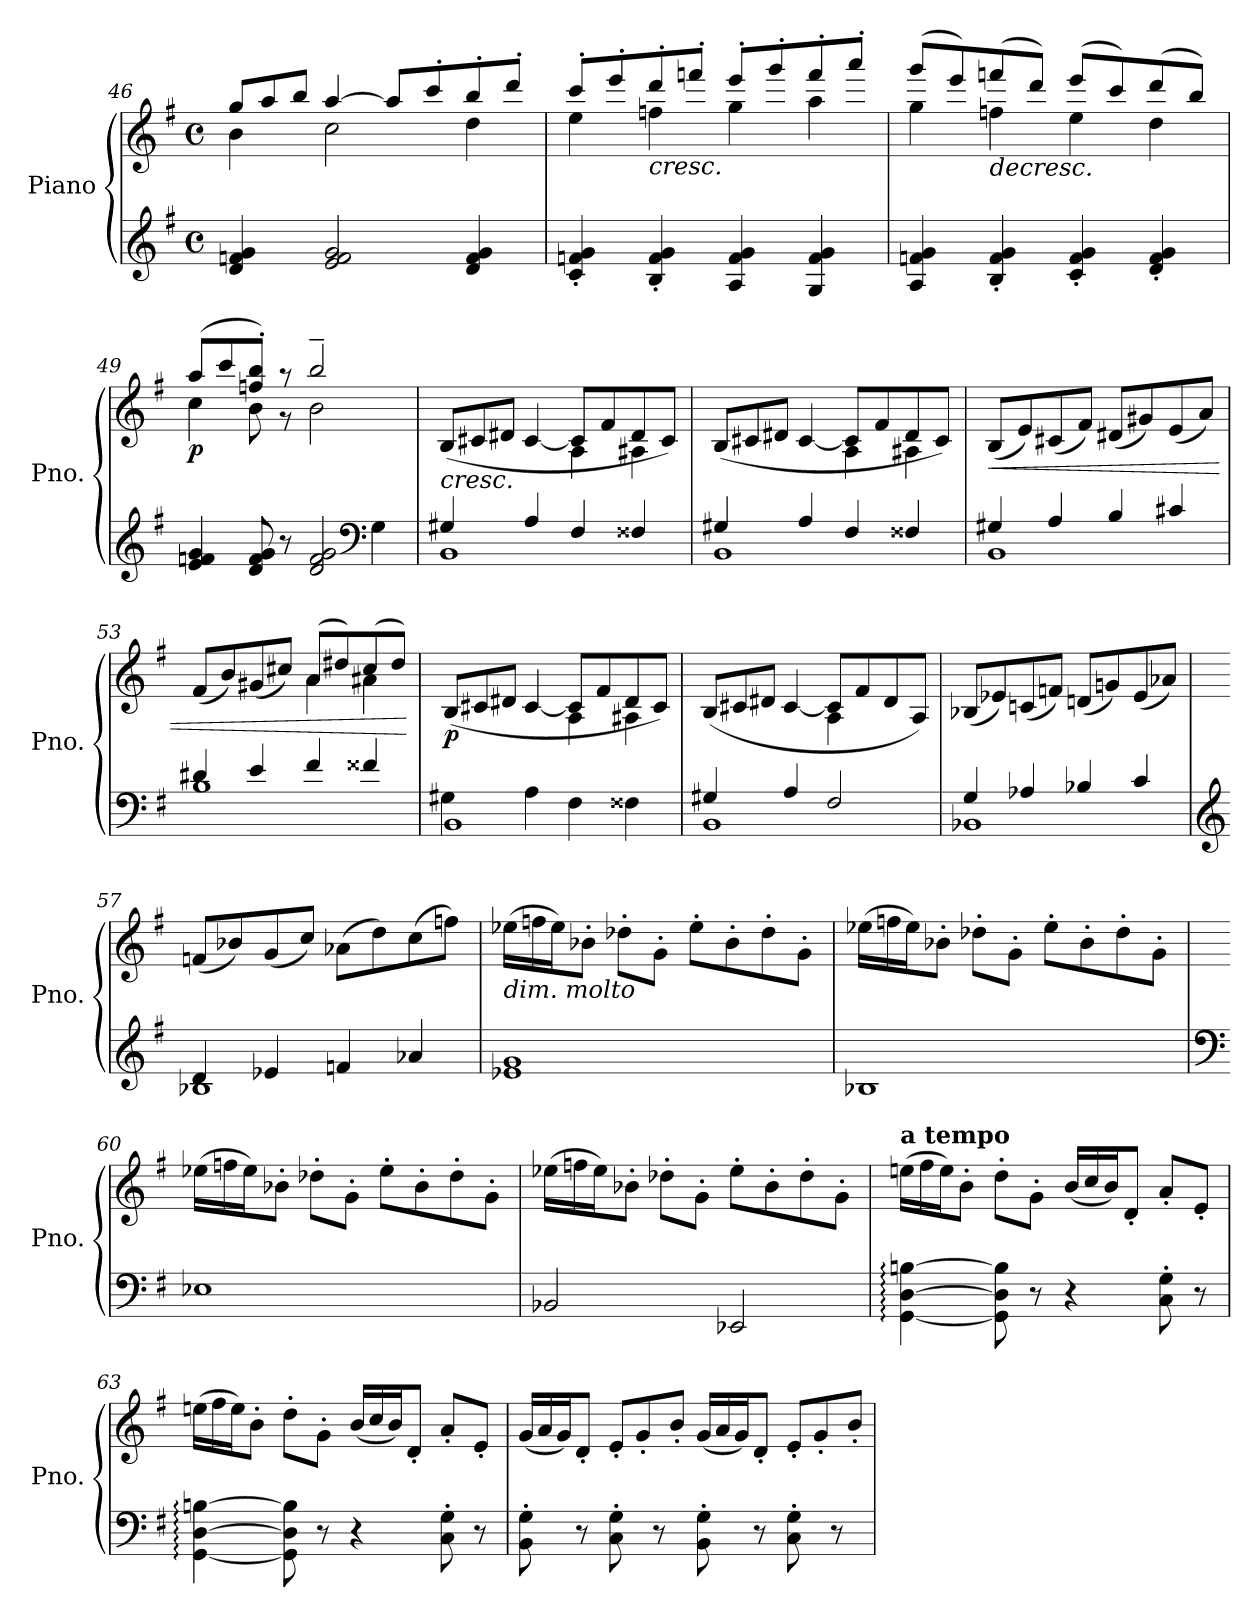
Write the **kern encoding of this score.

**kern	**kern	**dynam
*part1	*part1	*part1
*staff2	*staff1	*staff1/2
*I"Piano	*	*
*I'Pno.	*	*
*clefG2	*clefG2	*
*k[f#]	*k[f#]	*
*M4/4	*M4/4	*
*met(c)	*met(c)	*
*	*Xtuplet	*
=46	=46	=46
*	*^	*
4d/ 4fn/ 4g/	12gg/L	4b\	.
.	12aa/	.	.
.	12bb/J	.	.
2e/ 2f/ 2g/	[4aa/	2cc\	.
.	8aa/L]	.	.
.	8ccc'/	.	.
4d/ 4f/ 4g/	8bb'/	4dd\	.
.	8ddd'/J	.	.
=47	=47	=47	=47
4c/' 4fn/' 4g/'	8ccc'/L	4ee\	.
.	8eee'/	.	.
!	!	!	!LO:HP:b
4B/' 4f/' 4g/'	8ddd'/	4ffn\	<
.	8fffn'/J	.	.
4A/ 4f/ 4g/	8eee'/L	4gg\	.
.	8ggg'/	.	.
4G/ 4f/ 4g/	8fff'/	4aa\	.
.	8aaa'/J	.	.
=48	=48	=48	=48
4A/ 4fn/ 4g/	(>8ggg/L	4gg\	.
.	8eee/)	.	.
!	!	!	!LO:HP:b
4B/' 4f/' 4g/'	(>8fffn/	4ffn\	>
.	8ddd/J)	.	.
4c/' 4f/' 4g/'	(>8eee/L	4ee\	.
.	8ccc/)	.	.
4d/' 4f/' 4g/'	(>8ddd/	4dd\	.
.	8bb/J)	.	.
*	*v	*v	*
.	.	[
=49	=49	=49
*^	*^	*
!	!	!	!	!LO:DY:b
4e/ 4fn/ 4g/	2.ryy	(>8aa/L	4cc\	p
.	.	8ccc/	.	.
8d/ 8f/ 8g/	.	8ffn/' 8bb/'J)	8b\	.
8r	.	8r	8r	.
2d/ 2f/ 2g/	.	2bb~/	2b\	.
*clefF4	*	*	*	*
.	4G\	.	.	.
!!LO:PB:g=z	!!
=50	=50	=50	=50	=50
!	!	!	!	!LO:HP:b
4G#X/	1BB	(>12B/L	2rcyy	<
.	.	12c#X/	.	.
.	.	12d#X/J	.	.
4A/	.	[4c#/	.	.
4F#/	.	8c#/L]	4A\	.
.	.	8f#/	.	]
4F##X/	.	8d#/	4A#X\	.
.	.	8c#/J)	.	.
=51	=51	=51	=51	=51
4G#X/	1BB	(>12B/L	2rcyy	.
.	.	12c#X/	.	.
.	.	12d#X/J	.	.
4A/	.	[4c#/	.	.
4F#/	.	8c#/L]	4A\	.
.	.	8f#/	.	.
4F##X/	.	8d#/	4A#X\	.
.	.	8c#/J)	.	.
*	*	*v	*v	*
=52	=52	=52	=52
!	!	!	!LO:HP:b
4G#X/	1BB	(<8B/L	<
.	.	8e/)	.
4A/	.	(<8c#X/	.
.	.	8f#/J)	.
4B/	.	(<8d#X/L	.
.	.	8g#X/)	.
4c#X/	.	(<8e/	.
.	.	8a/J)	.
=53	=53	=53	=53
*	*	*^	*
4d#X/	1B	(<8f#/L	2rgyy	.
.	.	8b/)	.	.
4e/	.	(<8g#X/	.	.
.	.	8cc#X/J)	.	.
4f#/	.	(>8a/L	4a\	.
.	.	8dd#X/)	.	.
4f##X/	.	(>8cc#/	4a#X\	.
.	.	8dd#/J)	.	.
*v	*v	*	*	*
*	*v	*v	*
.	.	[
=54	=54	=54
*^	*^	*
!	!	!	!	!LO:DY:b
1BB	4G#X\	(>12B/L	2rcyy	p
.	.	12c#X/	.	.
.	.	12d#X/J	.	.
.	4A\	[4c#/	.	.
.	4F#\	8c#/L]	4A\	.
.	.	8f#/	.	.
.	4F##X\	8d#/	4A#X\	.
.	.	8c#/J)	.	.
!!LO:LB:g=z	!!
=55	=55	=55	=55	=55
4G#X/	1BB	(>12B/L	2ryy	.
.	.	12c#X/	.	.
.	.	12d#X/J	.	.
4A/	.	[4c#/	.	.
2F#/	.	8c#/L]	4A\	.
.	.	8f#/	.	.
.	.	8d#/	4ryy	.
.	.	8A/J)	.	.
*	*	*v	*v	*
=56	=56	=56	=56
4G/	1BB-X	(<8B-X/L	.
.	.	8e-X/)	.
4A-X/	.	(<8cn/	.
.	.	8fn/J)	.
4B-X/	.	(<8dn/L	.
.	.	8gn/)	.
4c/	.	(<8e-/	.
.	.	8a-X/J)	.
=57	=57	=57	=57
*clefG2	*	*	*
4d/	1B-X	(<8fn/L	.
.	.	8b-X/)	.
4e-X/	.	(<8g/	.
.	.	8cc/J)	.
4fn/	.	(>8a-X\L	.
.	.	8dd\)	.
4a-X/	.	(>8cc\	.
.	.	8ffn\J)	.
*v	*v	*	*
.	.	[
=58	=58	=58
!	!LO:TX:b:i:t=dim. molto	!
1e-X 1g	(>24ee-X\LL	.
.	24ffn\	.
.	24ee-\J)	.
.	8b-X'\J	.
.	8dd-X'\L	.
.	8g'\J	.
.	8ee-'\L	.
.	8b-'\	.
.	8dd-'\	.
.	8g'\J	.
=59	=59	=59
1B-X	(>24ee-X\LL	.
.	24ffn\	.
.	24ee-\J)	.
.	8b-X'\J	.
.	8dd-X'\L	.
.	8g'\J	.
.	8ee-'\L	.
.	8b-'\	.
.	8dd-'\	.
.	8g'\J	.
!!LO:LB:g=z
=60	=60	=60
*clefF4	*	*
1E-X	(>24ee-X\LL	.
.	24ffn\	.
.	24ee-\J)	.
.	8b-X'\J	.
.	8dd-X'\L	.
.	8g'\J	.
.	8ee-'\L	.
.	8b-'\	.
.	8dd-'\	.
.	8g'\J	.
=61	=61	=61
2BB-X/	(>24ee-X\LL	.
.	24ffn\	.
.	24ee-\J)	.
.	8b-X'\J	.
.	8dd-X'\L	.
.	8g'\J	.
2EE-X/	8ee-'\L	.
.	8b-'\	.
.	8dd-'\	.
.	8g'\J	.
=62	=62	=62
!	!LO:TX:a:B:t=a tempo	!
[4GG\: [4D\: [4Bn\:	(>24een\LL	.
.	24ff#\	.
.	24ee\J)	.
.	8b'\J	.
8GG\] 8D\] 8B\]	8dd'\L	.
8r	8g'\J	.
4r	(<24b/LL	.
.	24cc/	.
.	24b/J)	.
.	8d'/J	.
8C\' 8G\'	8a'/L	.
8r	8e'/J	.
=63	=63	=63
[4GG\: [4D\: [4Bn\:	(>24een\LL	.
.	24ff#\	.
.	24ee\J)	.
.	8b'\J	.
8GG\] 8D\] 8B\]	8dd'\L	.
8r	8g'\J	.
4r	(<24b/LL	.
.	24cc/	.
.	24b/J)	.
.	8d'/J	.
8C\' 8G\'	8a'/L	.
8r	8e'/J	.
!!LO:LB:g=z
=64	=64	=64
8BB\' 8G\'	(<24g/LL	.
.	24a/	.
.	24g/J)	.
8r	8d'/J	.
8C\' 8G\'	12e'/L	.
.	12g'/	.
8r	.	.
.	12b'/J	.
8BB\' 8G\'	(<24g/LL	.
.	24a/	.
.	24g/J)	.
8r	8d'/J	.
8C\' 8G\'	12e'/L	.
.	12g'/	.
8r	.	.
.	12b'/J	.
=	=	=
*-	*-	*-
